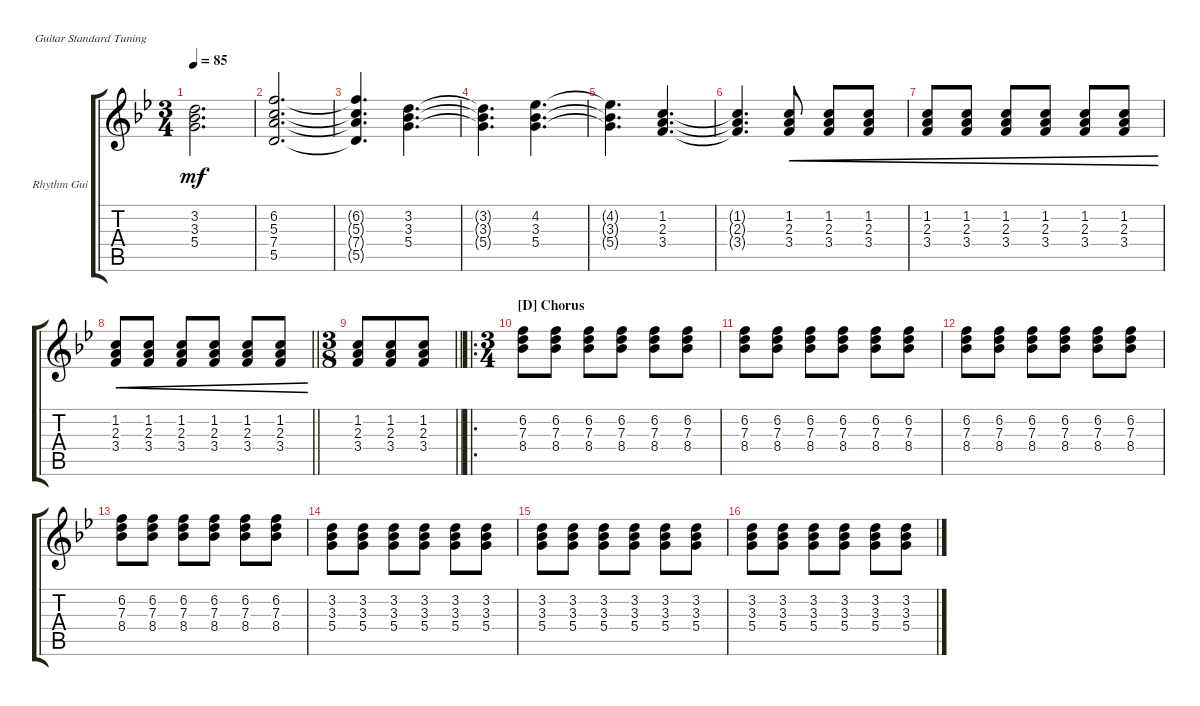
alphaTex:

\bracketExtendMode groupsimilarinstruments
\firstSystemTrackNameOrientation horizontal
\otherSystemsTrackNameOrientation horizontal
\track ("Rhythm Guitar" "Rhythm Gui") {instrument electricguitarclean}
\staff {score tabs}
\tuning (E4 B3 G3 D3 A2 E2)
\ts (3 4)
\tempo 85
\clef g2
\scale
0.333333
\ks bb
(5.4{t} 3.3{t} 3.2{t}).2{d dy mf} |
\scale
0.333333 (5.5 7.4 6.2 5.3).2{d} |
\scale
0.333333 (5.5{t} 7.4{t} 6.2{t} 5.3{t}).4{d} (5.4 3.3 3.2).4{d} |
\scale
0.333333 (5.4{t} 3.3{t} 3.2{t}).4{d} (3.3 4.2 5.4).4{d} |
\scale
0.333333 (3.3{t} 4.2{t} 5.4{t}).4{d} (3.4 2.3 1.2).4{d} |
\scale
0.333333 (3.4{t} 2.3{t} 1.2{t}).4{d} (3.4 2.3 1.2).8{cre} (3.4 2.3 1.2).8{cre} (3.4 2.3 1.2).8{cre} |
\scale
0.241379 (3.4 2.3 1.2).8{cre} (3.4 2.3 1.2).8{cre} (3.4 2.3 1.2).8{cre} (3.4 2.3 1.2).8{cre} (3.4 2.3 1.2).8{cre} (3.4 2.3 1.2).8{cre} |
\scale
0.241379
\barLineRight lightlight
(3.4 2.3 1.2).8{cre} (3.4 2.3 1.2).8{cre} (3.4 2.3 1.2).8{cre} (3.4 2.3 1.2).8{cre} (3.4 2.3 1.2).8{cre} (3.4 2.3 1.2).8{cre} |
\ts (3 8)
\scale
0.517241
\barLineRight lightlight
(3.4 2.3 1.2).8 (3.4 2.3 1.2).8 (3.4 2.3 1.2).8 |
\ro
\ts (3 4)
\section ("D" "Chorus")
\scale
0.538462 (8.4 7.3 6.2).8 (8.4 7.3 6.2).8 (8.4 7.3 6.2).8 (8.4 7.3 6.2).8 (8.4 7.3 6.2).8 (8.4 7.3 6.2).8 |
\scale
0.230769 (8.4 7.3 6.2).8 (8.4 7.3 6.2).8 (8.4 7.3 6.2).8 (8.4 7.3 6.2).8 (8.4 7.3 6.2).8 (8.4 7.3 6.2).8 |
\scale
0.230769 (8.4 7.3 6.2).8 (8.4 7.3 6.2).8 (8.4 7.3 6.2).8 (8.4 7.3 6.2).8 (8.4 7.3 6.2).8 (8.4 7.3 6.2).8 |
\scale
0.333333 (8.4 7.3 6.2).8 (8.4 7.3 6.2).8 (8.4 7.3 6.2).8 (8.4 7.3 6.2).8 (8.4 7.3 6.2).8 (8.4 7.3 6.2).8 |
\scale
0.333333 (5.4 3.3 3.2).8 (5.4 3.3 3.2).8 (5.4 3.3 3.2).8 (5.4 3.3 3.2).8 (5.4 3.3 3.2).8 (5.4 3.3 3.2).8 |
\scale
0.333333 (5.4 3.3 3.2).8 (5.4 3.3 3.2).8 (5.4 3.3 3.2).8 (5.4 3.3 3.2).8 (5.4 3.3 3.2).8 (5.4 3.3 3.2).8 |
\scale
0.333333 (5.4 3.3 3.2).8 (5.4 3.3 3.2).8 (5.4 3.3 3.2).8 (5.4 3.3 3.2).8 (5.4 3.3 3.2).8 (5.4 3.3 3.2).8
